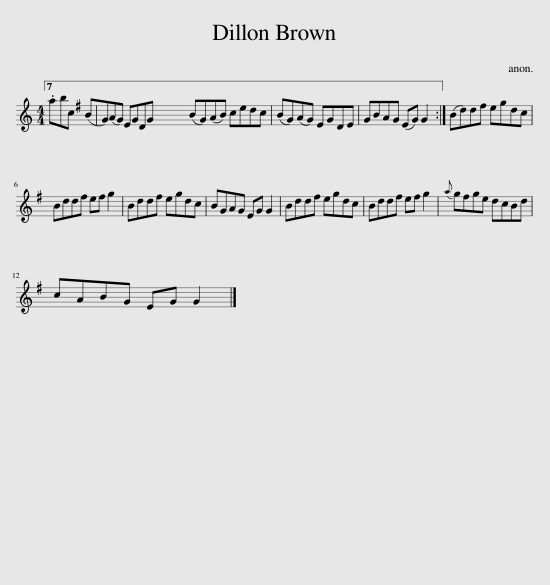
X:1
L:1/8
M:4/4
I:linebreak $
K:C
V:1 treble
V:1
 .abc (BG)(AG) EGDG | (BG)(AB) cedc | (BG)(AG) EGDE | GBAG (EG) G2 :| (Bd)d^f egdc |$ %5
 Bdd^f ef g2 | Bdd^f egdc | BGAG EG G2 | Bdd^f egdc | Bdd^f ef g2 | %10
{a} g^fge dcBd |$ cABG EG G2 |] %12
